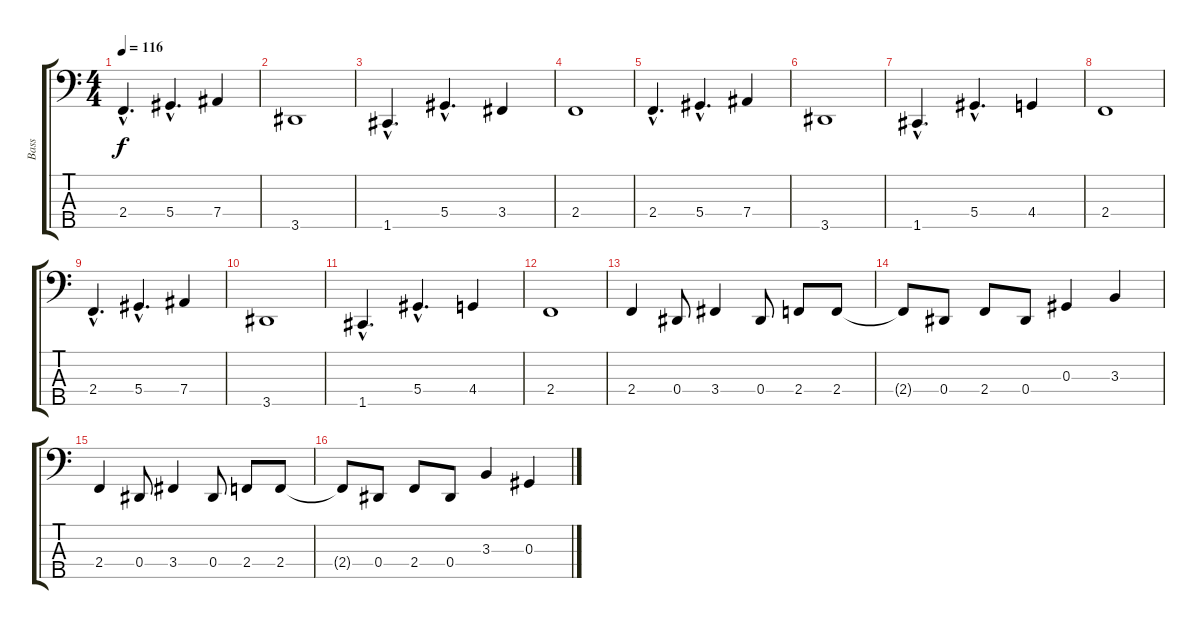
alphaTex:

\track ("Bass" "Bass") {instrument electricbassfinger}
\staff {score tabs}
\tuning (Gb2 Db2 Ab1 Eb1 C1) {hide}
\ts (4 4)
\tempo 116
\clef f4
\ks c
2.4{hac}.4{d dy f instrument synthbass1} 5.4{hac}.4{d} 7.4.4 |
3.5.1 |
1.5{hac}.4{d} 5.4{hac}.4{d} 3.4.4 |
2.4.1 |
2.4{hac}.4{d instrument synthbass1} 5.4{hac}.4{d} 7.4.4 |
3.5.1 |
1.5{hac}.4{d} 5.4{hac}.4{d} 4.4.4 |
2.4.1 |
2.4{hac}.4{d instrument synthbass1} 5.4{hac}.4{d} 7.4.4 |
3.5.1 |
1.5{hac}.4{d} 5.4{hac}.4{d} 4.4.4 |
2.4.1 |
2.4.4 0.4.8 3.4.4 0.4.8 2.4.8 2.4.8 |
2.4{t}.8 0.4.8 2.4.8 0.4.8 0.3.4 3.3.4 |
2.4.4 0.4.8 3.4.4 0.4.8 2.4.8 2.4.8 |
2.4{t}.8 0.4.8 2.4.8 0.4.8 3.3.4 0.3.4
